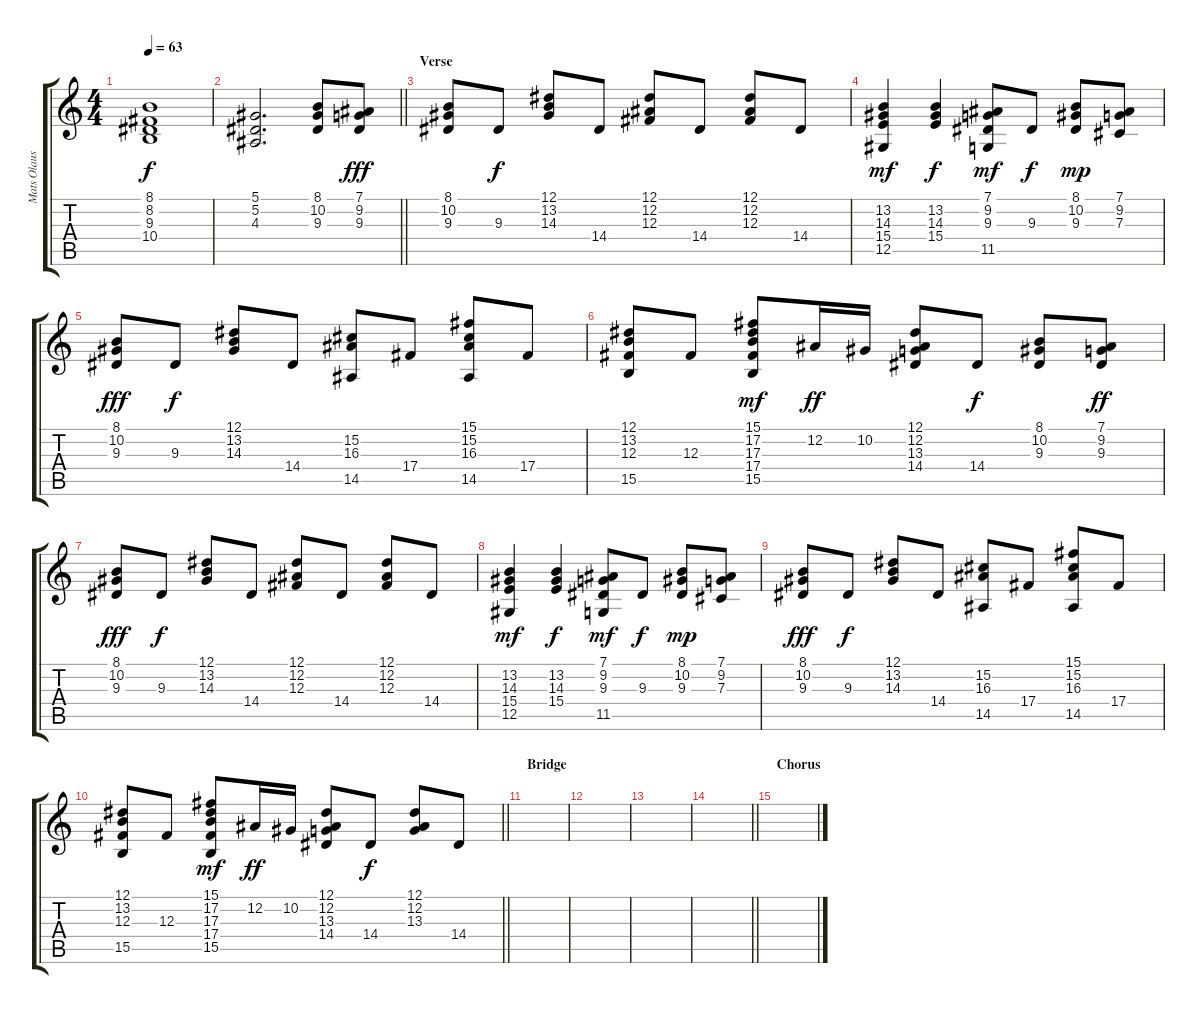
\track ("Mats Olausson" "Mats Olaus") {instrument electricgrandpiano}
\staff {score tabs}
\tuning (Eb4 Bb3 Gb3 Db3 Ab2 Eb2) {hide}
\ts (4 4)
\tempo 63
\clef g2
\ks c
(8.1 8.2 9.3 10.4).1{dy f} |
\barLineRight lightlight
(5.1 5.2 4.3).2{d} (8.1 10.2 9.3).8 (7.1 9.2 9.3).8{dy fff} |
\section ("" "Verse")
(8.1 10.2 9.3).8 9.3.8{dy f} (12.1 13.2 14.3).8 14.4.8 (12.1 12.2 12.3).8 14.4.8 (12.1 12.2 12.3).8 14.4.8 |
(13.2 14.3 15.4 12.5).4{dy mf} (13.2 14.3 15.4).4{dy f} (7.1 9.2 9.3 11.5).8{dy mf} 9.3.8{dy f} (8.1 10.2 9.3).8{dy mp} (7.1 9.2 7.3).8 |
(8.1 10.2 9.3).8{dy fff} 9.3.8{dy f} (12.1 13.2 14.3).8 14.4.8 (15.2 16.3 14.5).8 17.4.8 (15.1 15.2 16.3 14.5).8 17.4.8 |
(12.1 13.2 12.3 15.5).8 12.3.8 (15.1 17.2 17.3 17.4 15.5).8{dy mf} 12.2.16{dy ff} 10.2.16 (12.1 12.2 13.3 14.4).8 14.4.8{dy f} (8.1 10.2 9.3).8 (7.1 9.2 9.3).8{dy ff} |
(8.1 10.2 9.3).8{dy fff} 9.3.8{dy f} (12.1 13.2 14.3).8 14.4.8 (12.1 12.2 12.3).8 14.4.8 (12.1 12.2 12.3).8 14.4.8 |
(13.2 14.3 15.4 12.5).4{dy mf} (13.2 14.3 15.4).4{dy f} (7.1 9.2 9.3 11.5).8{dy mf} 9.3.8{dy f} (8.1 10.2 9.3).8{dy mp} (7.1 9.2 7.3).8 |
(8.1 10.2 9.3).8{dy fff} 9.3.8{dy f} (12.1 13.2 14.3).8 14.4.8 (15.2 16.3 14.5).8 17.4.8 (15.1 15.2 16.3 14.5).8 17.4.8 |
\barLineRight lightlight
(12.1 13.2 12.3 15.5).8 12.3.8 (15.1 17.2 17.3 17.4 15.5).8{dy mf} 12.2.16{dy ff} 10.2.16 (12.1 12.2 13.3 14.4).8 14.4.8{dy f} (12.1 12.2 13.3).8 14.4.8 |
\section ("" "Bridge")
|
|
|
\barLineRight lightlight
|
\section ("" "Chorus")
